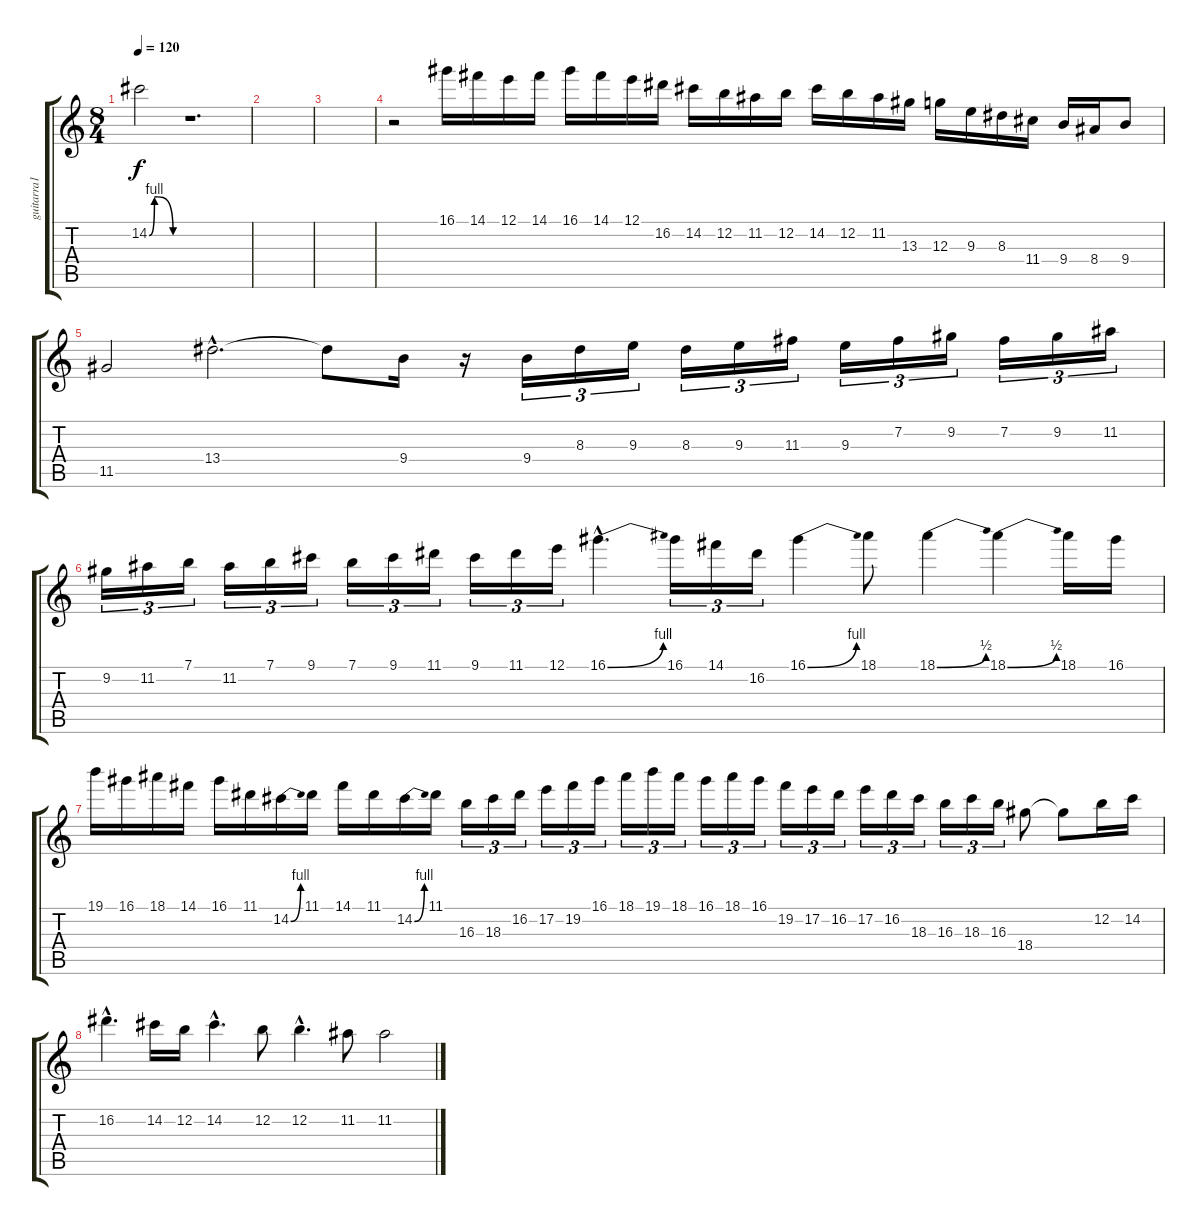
\track ("guitarra1" "guitarra1") {instrument distortionguitar}
\staff {score tabs}
\tuning (E4 B3 G3 D3 A2 E2) {hide}
\ts (8 4)
\tempo 120
\clef g2
\ks c
14.2{be (custom 0 0 10 4 15 4 45 0 60 0)}.2{dy f} r.1{d} |
|
|
r.2 16.1.16 14.1.16 12.1.16 14.1.16 16.1.16 14.1.16 12.1.16 16.2.16 14.2.16 12.2.16 11.2.16 12.2.16 14.2.16 12.2.16 11.2.16 13.3.16 12.3.16 9.3.16 8.3.16 11.4.16 9.4.16 8.4.16 9.4.8 |
11.5.2 13.4{hac}.2{d} 13.4{t}.8 9.4.16 r.16 9.4.16{tu (3 2)} 8.3.16{tu (3 2)} 9.3.16{tu (3 2)} 8.3.16{tu (3 2)} 9.3.16{tu (3 2)} 11.3.16{tu (3 2)} 9.3.16{tu (3 2)} 7.2.16{tu (3 2)} 9.2.16{tu (3 2)} 7.2.16{tu (3 2)} 9.2.16{tu (3 2)} 11.2.16{tu (3 2)} |
9.2.16{tu (3 2)} 11.2.16{tu (3 2)} 7.1.16{tu (3 2)} 11.2.16{tu (3 2)} 7.1.16{tu (3 2)} 9.1.16{tu (3 2)} 7.1.16{tu (3 2)} 9.1.16{tu (3 2)} 11.1.16{tu (3 2)} 9.1.16{tu (3 2)} 11.1.16{tu (3 2)} 12.1.16{tu (3 2)} 16.1{be (bend 0 0 60 4) hac}.4{d} 16.1.16{tu (3 2)} 14.1.16{tu (3 2)} 16.2.16{tu (3 2)} 16.1{be (bend 0 0 60 4)}.4 18.1.8 18.1{be (bend 0 0 60 2)}.4 18.1{be (bend 0 0 60 2)}.4 18.1.16 16.1.16 |
19.1.16 16.1.16 18.1.16 14.1.16 16.1.16 11.1.16 14.2{be (bend 0 0 60 4)}.16 11.1.16 14.1.16 11.1.16 14.2{be (bend 0 0 60 4)}.16 11.1.16 16.3.16{tu (3 2)} 18.3.16{tu (3 2)} 16.2.16{tu (3 2)} 17.2.16{tu (3 2)} 19.2.16{tu (3 2)} 16.1.16{tu (3 2)} 18.1.16{tu (3 2)} 19.1.16{tu (3 2)} 18.1.16{tu (3 2)} 16.1.16{tu (3 2)} 18.1.16{tu (3 2)} 16.1.16{tu (3 2)} 19.2.16{tu (3 2)} 17.2.16{tu (3 2)} 16.2.16{tu (3 2)} 17.2.16{tu (3 2)} 16.2.16{tu (3 2)} 18.3.16{tu (3 2)} 16.3.16{tu (3 2)} 18.3.16{tu (3 2)} 16.3.16{tu (3 2)} 18.4.8 18.4{t}.8 12.2.16 14.2.16 |
16.2{hac}.4{d} 14.2.16 12.2.16 14.2{hac}.4{d} 12.2.8 12.2{hac}.4{d} 11.2.8 11.2.2{volume 3}
